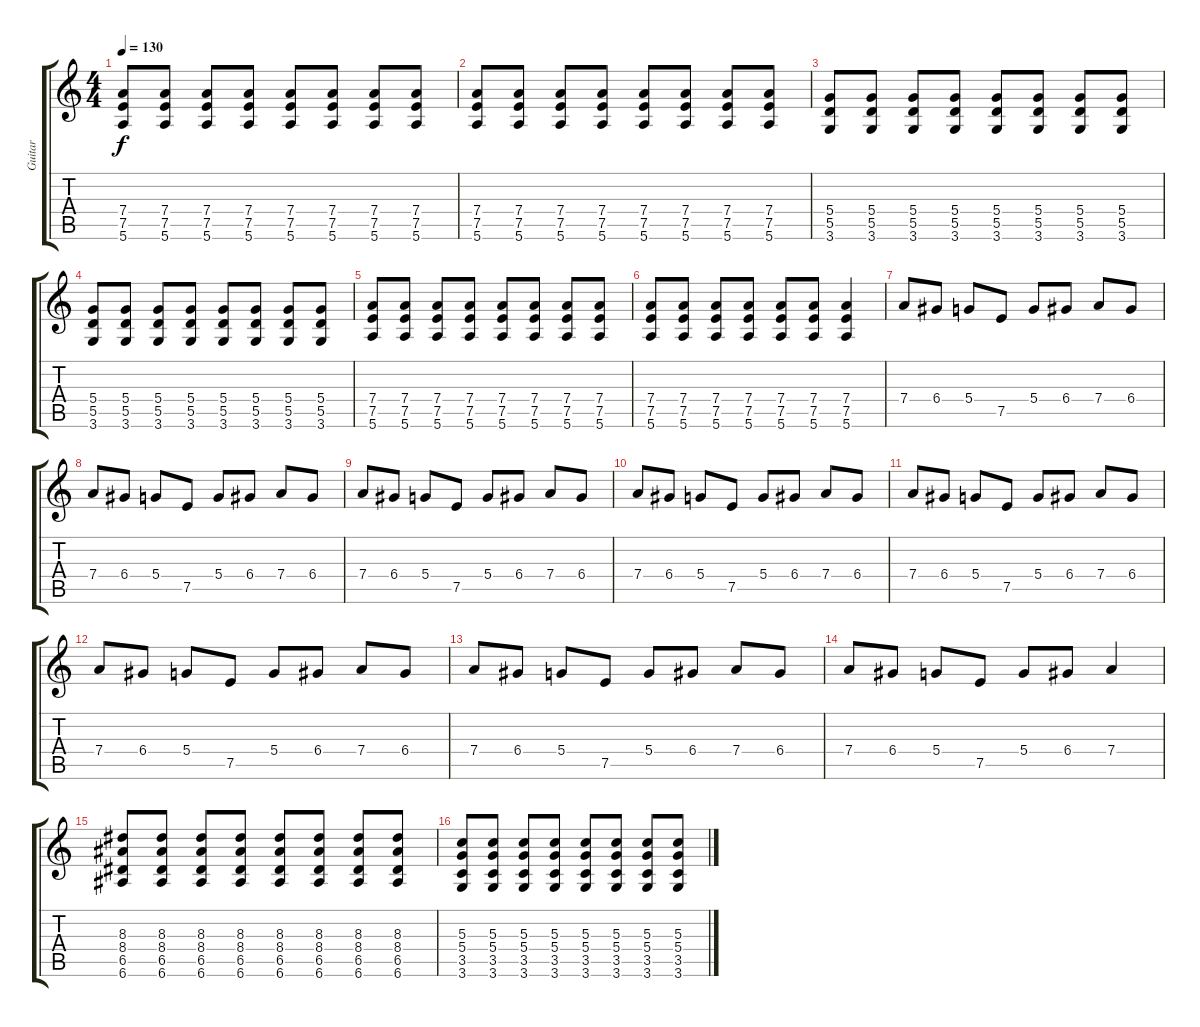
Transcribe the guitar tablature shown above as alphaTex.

\track ("Guitar" "Guitar") {instrument distortionguitar}
\staff {score tabs}
\tuning (E4 B3 G3 D3 A2 E2) {hide}
\ts (4 4)
\tempo 130
\clef g2
\ks c
(7.4 7.5 5.6).8{dy f} (7.4 7.5 5.6).8 (7.4 7.5 5.6).8 (7.4 7.5 5.6).8 (7.4 7.5 5.6).8 (7.4 7.5 5.6).8 (7.4 7.5 5.6).8 (7.4 7.5 5.6).8 |
(7.4 7.5 5.6).8 (7.4 7.5 5.6).8 (7.4 7.5 5.6).8 (7.4 7.5 5.6).8 (7.4 7.5 5.6).8 (7.4 7.5 5.6).8 (7.4 7.5 5.6).8 (7.4 7.5 5.6).8 |
(5.4 5.5 3.6).8 (5.4 5.5 3.6).8 (5.4 5.5 3.6).8 (5.4 5.5 3.6).8 (5.4 5.5 3.6).8 (5.4 5.5 3.6).8 (5.4 5.5 3.6).8 (5.4 5.5 3.6).8 |
(5.4 5.5 3.6).8 (5.4 5.5 3.6).8 (5.4 5.5 3.6).8 (5.4 5.5 3.6).8 (5.4 5.5 3.6).8 (5.4 5.5 3.6).8 (5.4 5.5 3.6).8 (5.4 5.5 3.6).8 |
(7.4 7.5 5.6).8 (7.4 7.5 5.6).8 (7.4 7.5 5.6).8 (7.4 7.5 5.6).8 (7.4 7.5 5.6).8 (7.4 7.5 5.6).8 (7.4 7.5 5.6).8 (7.4 7.5 5.6).8 |
(7.4 7.5 5.6).8 (7.4 7.5 5.6).8 (7.4 7.5 5.6).8 (7.4 7.5 5.6).8 (7.4 7.5 5.6).8 (7.4 7.5 5.6).8 (7.4 7.5 5.6).4 |
7.4.8 6.4.8 5.4.8 7.5.8 5.4.8 6.4.8 7.4.8 6.4.8 |
7.4.8 6.4.8 5.4.8 7.5.8 5.4.8 6.4.8 7.4.8 6.4.8 |
7.4.8 6.4.8 5.4.8 7.5.8 5.4.8 6.4.8 7.4.8 6.4.8 |
7.4.8 6.4.8 5.4.8 7.5.8 5.4.8 6.4.8 7.4.8 6.4.8 |
7.4.8 6.4.8 5.4.8 7.5.8 5.4.8 6.4.8 7.4.8 6.4.8 |
7.4.8 6.4.8 5.4.8 7.5.8 5.4.8 6.4.8 7.4.8 6.4.8 |
7.4.8 6.4.8 5.4.8 7.5.8 5.4.8 6.4.8 7.4.8 6.4.8 |
7.4.8 6.4.8 5.4.8 7.5.8 5.4.8 6.4.8 7.4.4 |
(8.3 8.4 6.5 6.6).8 (8.3 8.4 6.5 6.6).8 (8.3 8.4 6.5 6.6).8 (8.3 8.4 6.5 6.6).8 (8.3 8.4 6.5 6.6).8 (8.3 8.4 6.5 6.6).8 (8.3 8.4 6.5 6.6).8 (8.3 8.4 6.5 6.6).8 |
(5.3 5.4 3.5 3.6).8 (5.3 5.4 3.5 3.6).8 (5.3 5.4 3.5 3.6).8 (5.3 5.4 3.5 3.6).8 (5.3 5.4 3.5 3.6).8 (5.3 5.4 3.5 3.6).8 (5.3 5.4 3.5 3.6).8 (5.3 5.4 3.5 3.6).8
